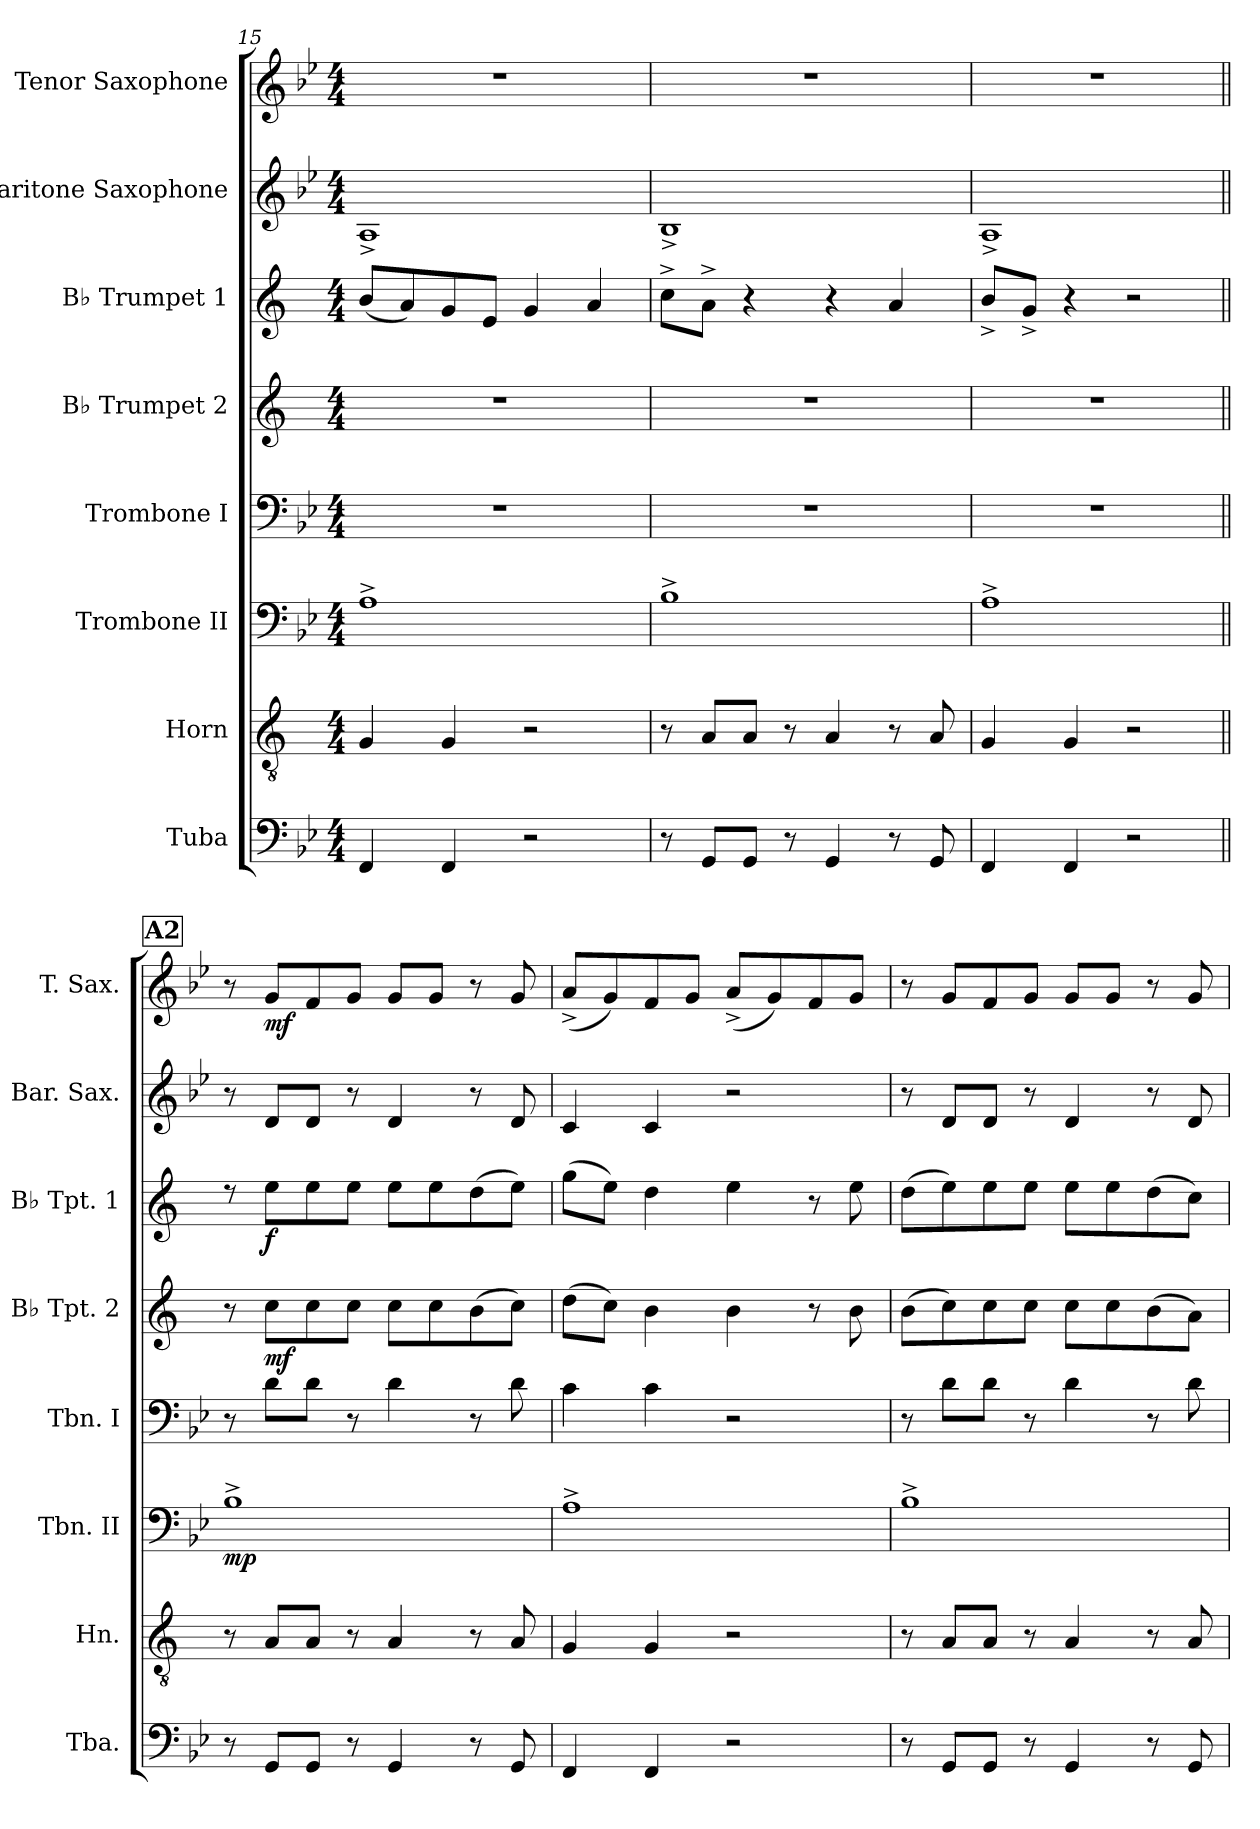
**kern	**kern	**kern	**dynam	**kern	**kern	**dynam	**kern	**dynam	**kern	**kern	**dynam
*part8	*part7	*part6	*part6	*part5	*part4	*part4	*part3	*part3	*part2	*part1	*part1
*staff8	*staff7	*staff6	*staff6	*staff5	*staff4	*staff4	*staff3	*staff3	*staff2	*staff1	*staff1
*I"Tuba	*I"Horn	*I"Trombone II	*	*I"Trombone I	*I"B♭ Trumpet 2	*	*I"B♭ Trumpet 1	*	*I"Baritone Saxophone	*I"Tenor Saxophone	*
*I'Tba.	*I'Hn.	*I'Tbn. II	*	*I'Tbn. I	*I'B♭ Tpt. 2	*	*I'B♭ Tpt. 1	*	*I'Bar. Sax.	*I'T. Sax.	*
*clefF4	*clefGv2	*clefF4	*	*clefF4	*clefG2	*	*clefG2	*	*clefG2	*clefG2	*
*	*ITrd1c2	*	*	*	*ITrd1c2	*	*ITrd1c2	*	*ITrd12c21	*ITrd8c14	*
*k[b-e-]	*k[b-e-]	*k[b-e-]	*	*k[b-e-]	*k[b-e-]	*	*k[b-e-]	*	*k[b-e-]	*k[b-e-]	*
*M4/4	*M4/4	*M4/4	*	*M4/4	*M4/4	*	*M4/4	*	*M4/4	*M4/4	*
=15	=15	=15	=15	=15	=15	=15	=15	=15	=15	=15	=15
4FF	4F	1A^	.	1r	1r	.	(<8aL	.	1AA^!	1r	.
.	.	.	.	.	.	.	8g)	.	.	.	.
4FF	4F	.	.	.	.	.	8f	.	.	.	.
.	.	.	.	.	.	.	8dJ	.	.	.	.
2r	2r	.	.	.	.	.	4f	.	.	.	.
.	.	.	.	.	.	.	4g	.	.	.	.
=16	=16	=16	=16	=16	=16	=16	=16	=16	=16	=16	=16
8r	8r	1B-^	.	1r	1r	.	8b-^L	.	1BB-^!	1r	.
8GGL	8GL	.	.	.	.	.	8g^J	.	.	.	.
8GGJ	8GJ	.	.	.	.	.	4r	.	.	.	.
8r	8r	.	.	.	.	.	.	.	.	.	.
4GG	4G	.	.	.	.	.	4r	.	.	.	.
8r	8r	.	.	.	.	.	4g	.	.	.	.
8GG	8G	.	.	.	.	.	.	.	.	.	.
=17	=17	=17	=17	=17	=17	=17	=17	=17	=17	=17	=17
4FF	4F	1A^	.	1r	1r	.	8a^L	.	1AA^!	1r	.
.	.	.	.	.	.	.	8f^J	.	.	.	.
4FF	4F	.	.	.	.	.	4r	.	.	.	.
2r	2r	.	.	.	.	.	2r	.	.	.	.
!!LO:REH:place=s1:a:B:fs=14:t=A2
=18||	=18||	=18||	=18||	=18||	=18||	=18||	=18||	=18||	=18||	=18||	=18||
!	!	!	!LO:DY:b	!	!	!	!	!	!	!	!
8r	8r	1B-^	mp	8r	8r	.	8rdd	.	8r	8r	.
!	!	!	!	!	!	!LO:DY:b	!	!LO:DY:b	!	!	!LO:DY:b
8GGL	8GL	.	.	8dL	8b-L	mf	8ddL	f	8DL	8GL	mf
8GGJ	8GJ	.	.	8dJ	8b-	.	8dd	.	8DJ	8F	.
8r	8r	.	.	8r	8b-J	.	8ddJ	.	8r	8GJ	.
4GG	4G	.	.	4d	8b-L	.	8ddL	.	4D	8GL	.
.	.	.	.	.	8b-	.	8dd	.	.	8GJ	.
8r	8r	.	.	8r	(>8a	.	(>8cc	.	8r	8r	.
8GG	8G	.	.	8d	8b-J)	.	8ddJ)	.	8D	8G	.
=19	=19	=19	=19	=19	=19	=19	=19	=19	=19	=19	=19
4FF	4F	1A^	.	4c	(>8ccL	.	(>8ffL	.	4C	(<8A^L	.
.	.	.	.	.	8b-J)	.	8ddJ)	.	.	8G)	.
4FF	4F	.	.	4c	4a	.	4cc	.	4C	8F	.
.	.	.	.	.	.	.	.	.	.	8GJ	.
2r	2r	.	.	2r	4a	.	4dd	.	2r	(<8A^L	.
.	.	.	.	.	.	.	.	.	.	8G)	.
.	.	.	.	.	8r	.	8r	.	.	8F	.
.	.	.	.	.	8a	.	8dd	.	.	8GJ	.
=20	=20	=20	=20	=20	=20	=20	=20	=20	=20	=20	=20
8r	8r	1B-^	.	8r	(>8aL	.	(>8ccL	.	8r	8r	.
8GGL	8GL	.	.	8dL	8b-)	.	8dd)	.	8DL	8GL	.
8GGJ	8GJ	.	.	8dJ	8b-	.	8dd	.	8DJ	8F	.
8r	8r	.	.	8r	8b-J	.	8ddJ	.	8r	8GJ	.
4GG	4G	.	.	4d	8b-L	.	8ddL	.	4D	8GL	.
.	.	.	.	.	8b-	.	8dd	.	.	8GJ	.
8r	8r	.	.	8r	(>8a	.	(>8cc	.	8r	8r	.
8GG	8G	.	.	8d	8gJ)	.	8b-J)	.	8D	8G	.
=	=	=	=	=	=	=	=	=	=	=	=
*-	*-	*-	*-	*-	*-	*-	*-	*-	*-	*-	*-
